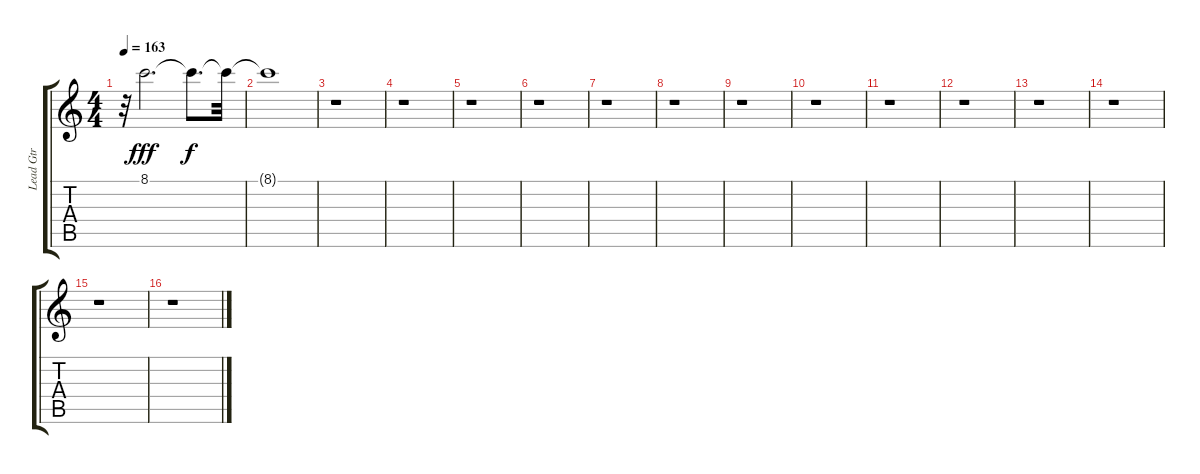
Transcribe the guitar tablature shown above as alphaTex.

\track ("Lead Gtr            " "Lead Gtr  ") {instrument electricguitarjazz}
\staff {score tabs}
\tuning (E4 B3 G3 D3 A2 E2) {hide}
\ts (4 4)
\tempo 163
\clef g2
\ks c
r.32{dy f} 8.1.2{d dy fff} 8.1{t}.8{d dy f} 8.1{t}.32 |
8.1{t}.1 |
r.1 |
r.1 |
r.1 |
r.1 |
r.1 |
r.1 |
r.1 |
r.1 |
r.1 |
r.1 |
r.1 |
r.1 |
r.1 |
r.1
